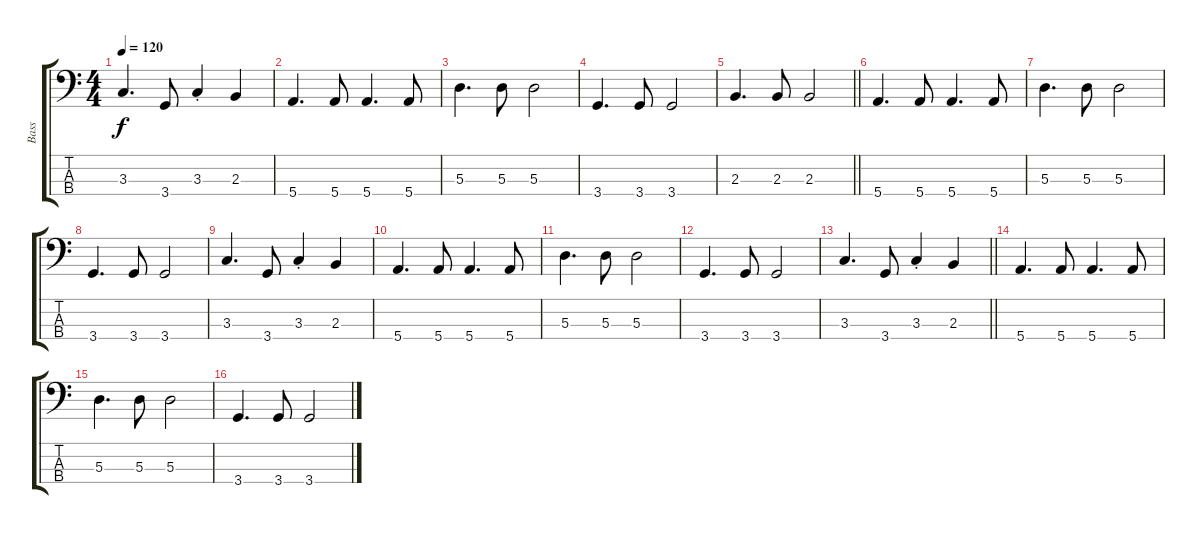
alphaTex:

\track ("Bass" "Bass") {instrument electricbassfinger}
\staff {score tabs}
\tuning (G2 D2 A1 E1) {hide}
\ts (4 4)
\tempo 120
\clef f4
\ks c
3.3.4{d dy f} 3.4.8 3.3{st}.4 2.3.4 |
5.4.4{d} 5.4.8 5.4.4{d} 5.4.8 |
5.3.4{d} 5.3.8 5.3.2 |
3.4.4{d} 3.4.8 3.4.2 |
\barLineRight lightlight
2.3.4{d} 2.3.8 2.3.2 |
5.4.4{d} 5.4.8 5.4.4{d} 5.4.8 |
5.3.4{d} 5.3.8 5.3.2 |
3.4.4{d} 3.4.8 3.4.2 |
3.3.4{d} 3.4.8 3.3{st}.4 2.3.4 |
5.4.4{d} 5.4.8 5.4.4{d} 5.4.8 |
5.3.4{d} 5.3.8 5.3.2 |
3.4.4{d} 3.4.8 3.4.2 |
\barLineRight lightlight
3.3.4{d} 3.4.8 3.3{st}.4 2.3.4 |
5.4.4{d} 5.4.8 5.4.4{d} 5.4.8 |
5.3.4{d} 5.3.8 5.3.2 |
3.4.4{d} 3.4.8 3.4.2
